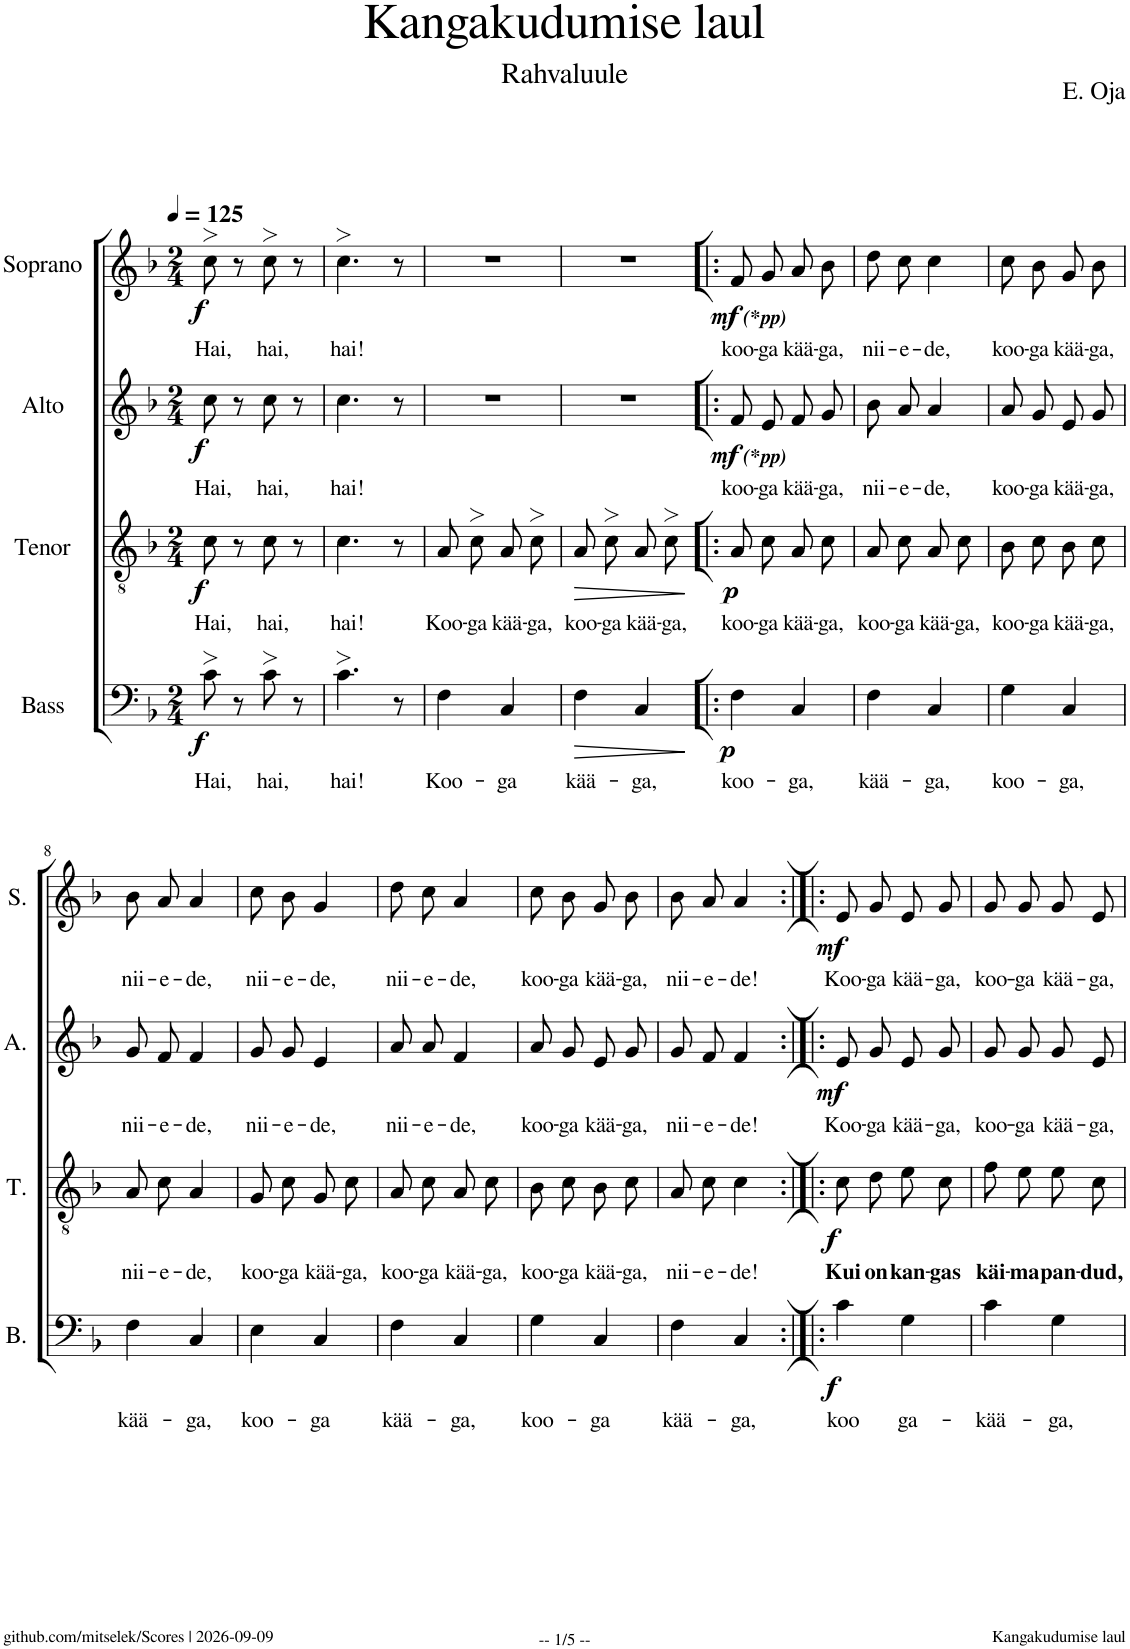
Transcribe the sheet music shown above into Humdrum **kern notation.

**kern	**text	**dynam	**kern	**text	**dynam	**kern	**text	**dynam	**kern	**text	**dynam
*part4	*part4	*part4	*part3	*part3	*part3	*part2	*part2	*part2	*part1	*part1	*part1
*staff4	*staff4	*staff4	*staff3	*staff3	*staff3	*staff2	*staff2	*staff2	*staff1	*staff1	*staff1
*I"Bass	*	*	*I"Tenor	*	*	*I"Alto	*	*	*I"Soprano	*	*
*I'B.	*	*	*I'T.	*	*	*I'A.	*	*	*I'S.	*	*
*clefF4	*	*	*clefGv2	*	*	*clefG2	*	*	*clefG2	*	*
*k[b-]	*	*	*k[b-]	*	*	*k[b-]	*	*	*k[b-]	*	*
*M2/4	*	*	*M2/4	*	*	*M2/4	*	*	*M2/4	*	*
*MM125	*	*	*MM125	*	*	*MM125	*	*	*MM125	*	*
=1	=1	=1	=1	=1	=1	=1	=1	=1	=1	=1	=1
!	!LO:LY:b	!LO:DY:b	!	!LO:LY:b	!LO:DY:b	!	!LO:LY:b	!LO:DY:b	!	!LO:LY:b	!LO:DY:b
8c>\	Hai,	f	8c\	Hai,	f	8cc\	Hai,	f	8cc>\	Hai,	f
8r	.	.	8r	.	.	8r	.	.	8r	.	.
!	!LO:LY:b	!	!	!LO:LY:b	!	!	!LO:LY:b	!	!	!LO:LY:b	!
8c>\	hai,	.	8c\	hai,	.	8cc\	hai,	.	8cc>\	hai,	.
8r	.	.	8r	.	.	8r	.	.	8r	.	.
=2	=2	=2	=2	=2	=2	=2	=2	=2	=2	=2	=2
!	!LO:LY:b	!	!	!LO:LY:b	!	!	!LO:LY:b	!	!	!LO:LY:b	!
4.c>\	hai!	.	4.c\	hai!	.	4.cc\	hai!	.	4.cc>\	hai!	.
8r	.	.	8r	.	.	8r	.	.	8r	.	.
=3	=3	=3	=3	=3	=3	=3	=3	=3	=3	=3	=3
!	!LO:LY:b	!	!	!LO:LY:b	!	!	!	!	!	!	!
4F\	Koo-	.	8A\L	Koo-	.	2r	.	.	2r	.	.
!	!	!	!	!LO:LY:b	!	!	!	!	!	!	!
.	.	.	8c>\J	-ga	.	.	.	.	.	.	.
!	!LO:LY:b	!	!	!LO:LY:b	!	!	!	!	!	!	!
4C/	-ga	.	8A\L	kää-	.	.	.	.	.	.	.
!	!	!	!	!LO:LY:b	!	!	!	!	!	!	!
.	.	.	8c>\J	-ga,	.	.	.	.	.	.	.
=4	=4	=4	=4	=4	=4	=4	=4	=4	=4	=4	=4
!	!LO:LY:b	!LO:HP:b	!	!LO:LY:b	!LO:HP:b	!	!	!	!	!	!
4F\	kää-	>	8A\L	koo-	>	2r	.	.	2r	.	.
!	!	!	!	!LO:LY:b	!	!	!	!	!	!	!
.	.	.	8c>\J	-ga	.	.	.	.	.	.	.
!	!LO:LY:b	!	!	!LO:LY:b	!	!	!	!	!	!	!
4C/	-ga,	.	8A\L	kää-	.	.	.	.	.	.	.
!	!	!	!	!LO:LY:b	!	!	!	!	!	!	!
.	.	.	8c>\J	-ga,	.	.	.	.	.	.	.
.	.	]	.	.	]	.	.	.	.	.	.
=5!|:	=5!|:	=5!|:	=5!|:	=5!|:	=5!|:	=5!|:	=5!|:	=5!|:	=5!|:	=5!|:	=5!|:
!	!LO:LY:b	!LO:DY:b	!	!LO:LY:b	!LO:DY:b	!	!LO:LY:b	!LO:DY:b	!	!LO:LY:b	!
!	!	!	!	!	!	!	!	!LO:DY:n=1:b	!	!	!LO:DY:b
!	!	!	!	!	!	!	!	!	!	!	!LO:DY:n=1:b
4F\	koo-	p	8A\L	koo-	p	8f/L	koo-	mf other-dynamics	8f/L	koo-	mf other-dynamics
!	!	!	!	!LO:LY:b	!	!	!LO:LY:b	!	!	!LO:LY:b	!
.	.	.	8c\J	-ga	.	8e/J	-ga	.	8g/J	-ga	.
!	!LO:LY:b	!	!	!LO:LY:b	!	!	!LO:LY:b	!	!	!LO:LY:b	!
4C/	-ga,	.	8A\L	kää-	.	8f/L	kää-	.	8a/L	kää-	.
!	!	!	!	!LO:LY:b	!	!	!LO:LY:b	!	!	!LO:LY:b	!
.	.	.	8c\J	-ga,	.	8g/J	-ga,	.	8b-/J	-ga,	.
=6	=6	=6	=6	=6	=6	=6	=6	=6	=6	=6	=6
!	!LO:LY:b	!	!	!LO:LY:b	!	!	!LO:LY:b	!	!	!LO:LY:b	!
4F\	kää-	.	8A\L	koo-	.	8b-/L	nii-	.	8dd\L	nii-	.
!	!	!	!	!LO:LY:b	!	!	!LO:LY:b	!	!	!LO:LY:b	!
.	.	.	8c\J	-ga	.	8a/J	-e-	.	8cc\J	-e-	.
!	!LO:LY:b	!	!	!LO:LY:b	!	!	!LO:LY:b	!	!	!LO:LY:b	!
4C/	-ga,	.	8A\L	kää-	.	4a/	-de,	.	4cc\	-de,	.
!	!	!	!	!LO:LY:b	!	!	!	!	!	!	!
.	.	.	8c\J	-ga,	.	.	.	.	.	.	.
=7	=7	=7	=7	=7	=7	=7	=7	=7	=7	=7	=7
!	!LO:LY:b	!	!	!LO:LY:b	!	!	!LO:LY:b	!	!	!LO:LY:b	!
4G\	koo-	.	8B-\L	koo-	.	8a/L	koo-	.	8cc\L	koo-	.
!	!	!	!	!LO:LY:b	!	!	!LO:LY:b	!	!	!LO:LY:b	!
.	.	.	8c\J	-ga	.	8g/J	-ga	.	8b-\J	-ga	.
!	!LO:LY:b	!	!	!LO:LY:b	!	!	!LO:LY:b	!	!	!LO:LY:b	!
4C/	-ga,	.	8B-\L	kää-	.	8e/L	kää-	.	8g/L	kää-	.
!	!	!	!	!LO:LY:b	!	!	!LO:LY:b	!	!	!LO:LY:b	!
.	.	.	8c\J	-ga,	.	8g/J	-ga,	.	8b-/J	-ga,	.
!!LO:LB:g=z
=8	=8	=8	=8	=8	=8	=8	=8	=8	=8	=8	=8
!	!LO:LY:b	!	!	!LO:LY:b	!	!	!LO:LY:b	!	!	!LO:LY:b	!
4F\	kää-	.	8A\L	nii-	.	8g/L	nii-	.	8b-/L	nii-	.
!	!	!	!	!LO:LY:b	!	!	!LO:LY:b	!	!	!LO:LY:b	!
.	.	.	8c\J	-e-	.	8f/J	-e-	.	8a/J	-e-	.
!	!LO:LY:b	!	!	!LO:LY:b	!	!	!LO:LY:b	!	!	!LO:LY:b	!
4C/	-ga,	.	4A/	-de,	.	4f/	-de,	.	4a/	-de,	.
=9	=9	=9	=9	=9	=9	=9	=9	=9	=9	=9	=9
!	!LO:LY:b	!	!	!LO:LY:b	!	!	!LO:LY:b	!	!	!LO:LY:b	!
4E\	koo-	.	8G/L	koo-	.	8g/L	nii-	.	8cc\L	nii-	.
!	!	!	!	!LO:LY:b	!	!	!LO:LY:b	!	!	!LO:LY:b	!
.	.	.	8c/J	-ga	.	8g/J	-e-	.	8b-\J	-e-	.
!	!LO:LY:b	!	!	!LO:LY:b	!	!	!LO:LY:b	!	!	!LO:LY:b	!
4C/	-ga	.	8G/L	kää-	.	4e/	-de,	.	4g/	-de,	.
!	!	!	!	!LO:LY:b	!	!	!	!	!	!	!
.	.	.	8c/J	-ga,	.	.	.	.	.	.	.
=10	=10	=10	=10	=10	=10	=10	=10	=10	=10	=10	=10
!	!LO:LY:b	!	!	!LO:LY:b	!	!	!LO:LY:b	!	!	!LO:LY:b	!
4F\	kää-	.	8A\L	koo-	.	8a/L	nii-	.	8dd\L	nii-	.
!	!	!	!	!LO:LY:b	!	!	!LO:LY:b	!	!	!LO:LY:b	!
.	.	.	8c\J	-ga	.	8a/J	-e-	.	8cc\J	-e-	.
!	!LO:LY:b	!	!	!LO:LY:b	!	!	!LO:LY:b	!	!	!LO:LY:b	!
4C/	-ga,	.	8A\L	kää-	.	4f/	-de,	.	4a/	-de,	.
!	!	!	!	!LO:LY:b	!	!	!	!	!	!	!
.	.	.	8c\J	-ga,	.	.	.	.	.	.	.
=11	=11	=11	=11	=11	=11	=11	=11	=11	=11	=11	=11
!	!LO:LY:b	!	!	!LO:LY:b	!	!	!LO:LY:b	!	!	!LO:LY:b	!
4G\	koo-	.	8B-\L	koo-	.	8a/L	koo-	.	8cc\L	koo-	.
!	!	!	!	!LO:LY:b	!	!	!LO:LY:b	!	!	!LO:LY:b	!
.	.	.	8c\J	-ga	.	8g/J	-ga	.	8b-\J	-ga	.
!	!LO:LY:b	!	!	!LO:LY:b	!	!	!LO:LY:b	!	!	!LO:LY:b	!
4C/	-ga	.	8B-\L	kää-	.	8e/L	kää-	.	8g/L	kää-	.
!	!	!	!	!LO:LY:b	!	!	!LO:LY:b	!	!	!LO:LY:b	!
.	.	.	8c\J	-ga,	.	8g/J	-ga,	.	8b-/J	-ga,	.
=12	=12	=12	=12	=12	=12	=12	=12	=12	=12	=12	=12
!	!LO:LY:b	!	!	!LO:LY:b	!	!	!LO:LY:b	!	!	!LO:LY:b	!
4F\	kää-	.	8A\L	nii-	.	8g/L	nii-	.	8b-/L	nii-	.
!	!	!	!	!LO:LY:b	!	!	!LO:LY:b	!	!	!LO:LY:b	!
.	.	.	8c\J	-e-	.	8f/J	-e-	.	8a/J	-e-	.
!	!LO:LY:b	!	!	!LO:LY:b	!	!	!LO:LY:b	!	!	!LO:LY:b	!
4C/	-ga,	.	4c\	-de!	.	4f/	-de!	.	4a/	-de!	.
=13:|!|:	=13:|!|:	=13:|!|:	=13:|!|:	=13:|!|:	=13:|!|:	=13:|!|:	=13:|!|:	=13:|!|:	=13:|!|:	=13:|!|:	=13:|!|:
!	!LO:LY:b	!LO:DY:b	!	!LO:LY:b	!LO:DY:b	!	!LO:LY:b	!LO:DY:b	!	!LO:LY:b	!LO:DY:b
4c\	koo	f	8c\L	Kui	f	8e/L	Koo-	mf	8e/L	Koo-	mf
!	!	!	!	!LO:LY:b	!	!	!LO:LY:b	!	!	!LO:LY:b	!
.	.	.	8d\J	on	.	8g/J	-ga	.	8g/J	-ga	.
!	!LO:LY:b	!	!	!LO:LY:b	!	!	!LO:LY:b	!	!	!LO:LY:b	!
4G\	ga-	.	8e\L	kan-	.	8e/L	kää-	.	8e/L	kää-	.
!	!	!	!	!LO:LY:b	!	!	!LO:LY:b	!	!	!LO:LY:b	!
.	.	.	8c\J	-gas	.	8g/J	-ga,	.	8g/J	-ga,	.
=14	=14	=14	=14	=14	=14	=14	=14	=14	=14	=14	=14
!	!LO:LY:b	!	!	!LO:LY:b	!	!	!LO:LY:b	!	!	!LO:LY:b	!
4c\	-kää-	.	8f\L	käi-	.	8g/L	koo-	.	8g/L	koo-	.
!	!	!	!	!LO:LY:b	!	!	!LO:LY:b	!	!	!LO:LY:b	!
.	.	.	8e\J	-ma	.	8g/J	-ga	.	8g/J	-ga	.
!	!LO:LY:b	!	!	!LO:LY:b	!	!	!LO:LY:b	!	!	!LO:LY:b	!
4G\	-ga,	.	8e\L	pan-	.	8g/L	kää-	.	8g/L	kää-	.
!	!	!	!	!LO:LY:b	!	!	!LO:LY:b	!	!	!LO:LY:b	!
.	.	.	8c\J	-dud,	.	8e/J	-ga,	.	8e/J	-ga,	.
=	=	=	=	=	=	=	=	=	=	=	=
*-	*-	*-	*-	*-	*-	*-	*-	*-	*-	*-	*-
